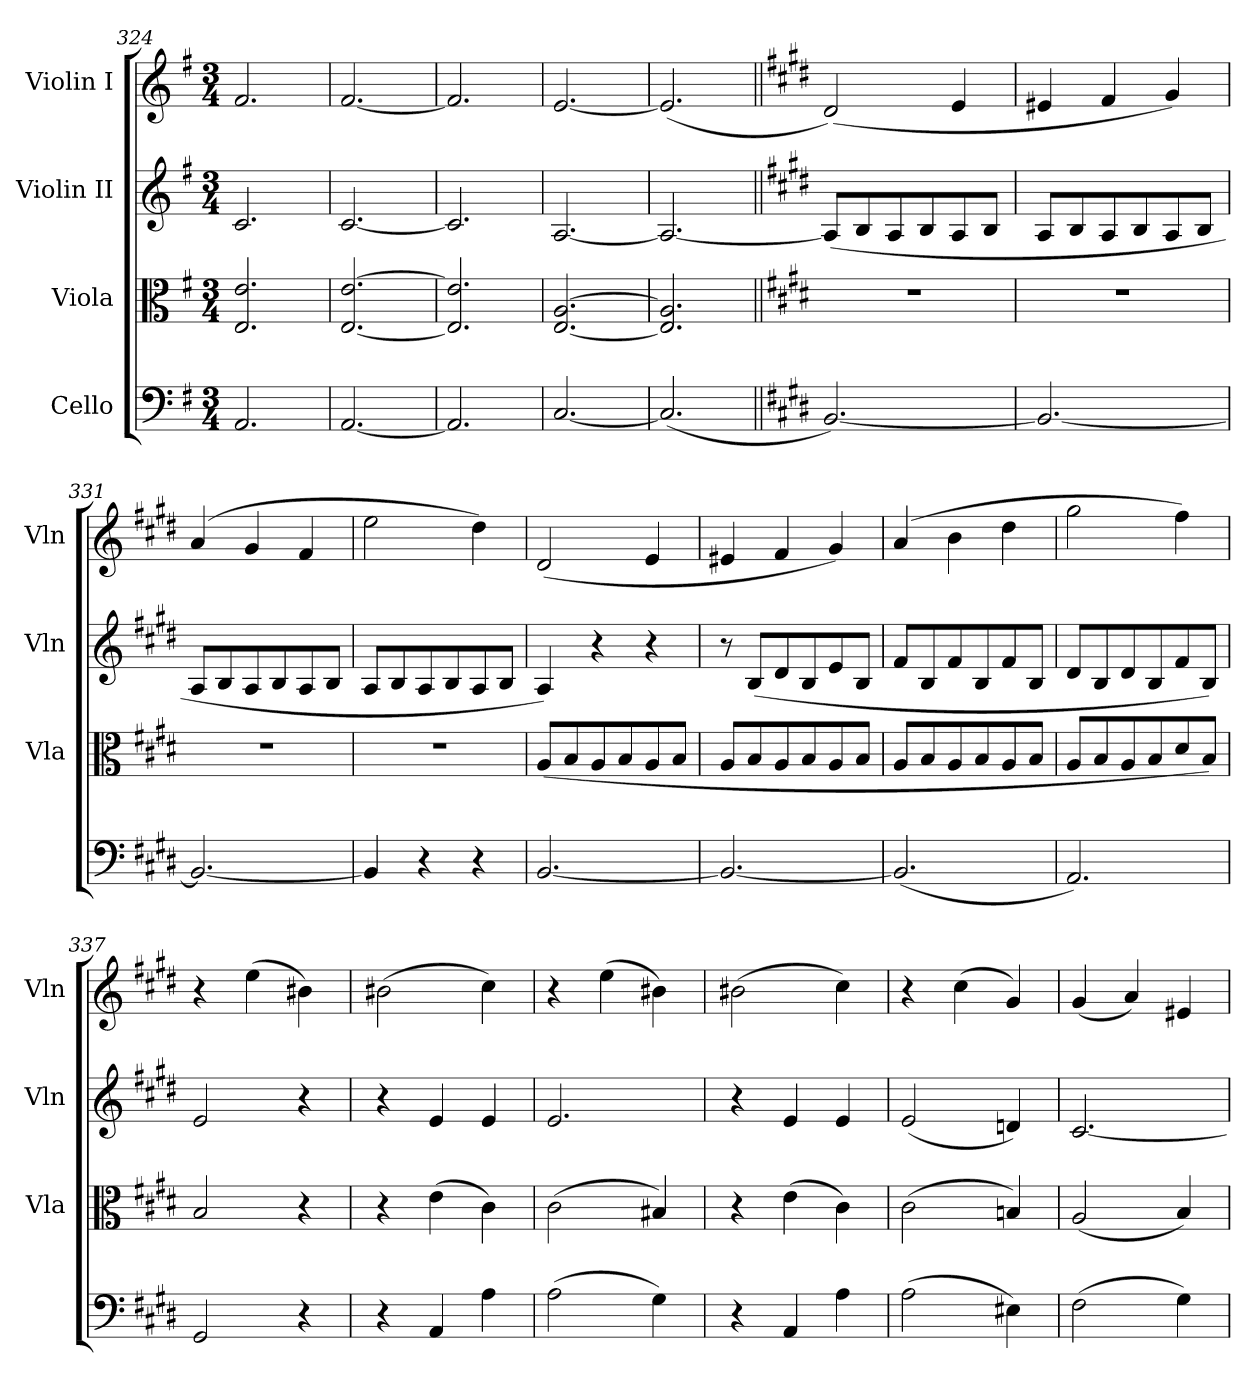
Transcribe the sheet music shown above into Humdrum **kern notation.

**kern	**kern	**kern	**kern
*part4	*part3	*part2	*part1
*staff4	*staff3	*staff2	*staff1
*I"Cello	*I"Viola	*I"Violin II	*I"Violin I
*	*I'Vla	*I'Vln	*I'Vln
*clefF4	*clefC3	*clefG2	*clefG2
*k[f#]	*k[f#]	*k[f#]	*k[f#]
*M3/4	*M3/4	*M3/4	*M3/4
=324	=324	=324	=324
2.AA/	2.E/ 2.e/	2.c/	2.f#/
=325	=325	=325	=325
[2.AA/	[2.E/ [2.e/	[2.c/	[2.f#/
=326	=326	=326	=326
2.AA/]	2.E/] 2.e/]	2.c/]	2.f#/]
!!LO:LB:g=z
=327	=327	=327	=327
[2.C/	[2.E/ [2.A/	[2.A/	[2.e/
=328	=328	=328	=328
(<2.C/]	2.E/] 2.A/]	2.A/_	(<2.e/]
=329||	=329||	=329||	=329||
*k[f#c#g#d#]	*k[f#c#g#d#]	*k[f#c#g#d#]	*k[f#c#g#d#]
[2.BB/)	2.r	(>8A/L]	(>2d#/)
.	.	8B/	.
.	.	8A/	.
.	.	8B/	.
.	.	8A/	4e/
.	.	8B/J	.
=330	=330	=330	=330
2.BB/_	2.r	8A/L	4e#X/
.	.	8B/	.
.	.	8A/	4f#/
.	.	8B/	.
.	.	8A/	4g#/)
.	.	8B/J	.
=331	=331	=331	=331
2.BB/_	2.r	8A/L	(>4a/
.	.	8B/	.
.	.	8A/	4g#/
.	.	8B/	.
.	.	8A/	4f#/
.	.	8B/J	.
=332	=332	=332	=332
4BB/]	2.r	8A/L	2ee\
.	.	8B/	.
4r	.	8A/	.
.	.	8B/	.
4r	.	8A/	4dd#\)
.	.	8B/J	.
=333	=333	=333	=333
[2.BB/	(>8A/L	4A/)	(>2d#/
.	8B/	.	.
.	8A/	4r	.
.	8B/	.	.
.	8A/	4r	4e/
.	8B/J	.	.
=334	=334	=334	=334
2.BB/_	8A/L	8r	4e#X/
.	8B/	(>8B/L	.
.	8A/	8d#/	4f#/
.	8B/	8B/	.
.	8A/	8e/	4g#/)
.	8B/J	8B/J	.
=335	=335	=335	=335
(<2.BB/]	8A/L	8f#/L	(>4a/
.	8B/	8B/	.
.	8A/	8f#/	4b\
.	8B/	8B/	.
.	8A/	8f#/	4dd#\
.	8B/J	8B/J	.
=336	=336	=336	=336
2.AA/)	8A/L	8d#/L	2gg#\
.	8B/	8B/	.
.	8A/	8d#/	.
.	8B/	8B/	.
.	8d#/	8f#/	4ff#\)
.	8B/J)	8B/J)	.
=337	=337	=337	=337
2GG#/	2B/	2e/	4r
.	.	.	(>4ee\
4r	4r	4r	4b#X\)
=338	=338	=338	=338
4r	4r	4r	(>2b#X\
4AA/	(>4e\	4e/	.
4A\	4c#\)	4e/	4cc#\)
=339	=339	=339	=339
(>2A\	(>2c#\	2.e/	4r
.	.	.	(>4ee\
4G#\)	4B#X/)	.	4b#X\)
=340	=340	=340	=340
4r	4r	4r	(>2b#X\
4AA/	(>4e\	4e/	.
4A\	4c#\)	4e/	4cc#\)
!!LO:LB:g=z
=341	=341	=341	=341
(>2A\	(>2c#\	(<2e/	4r
.	.	.	(>4cc#\
4E#X\)	4Bn/)	4dn/)	4g#/)
=342	=342	=342	=342
(>2F#\	(<2A/	[2.c#/	(<4g#/
.	.	.	4a/)
4G#\)	4B/)	.	4e#X/
=	=	=	=
*-	*-	*-	*-
